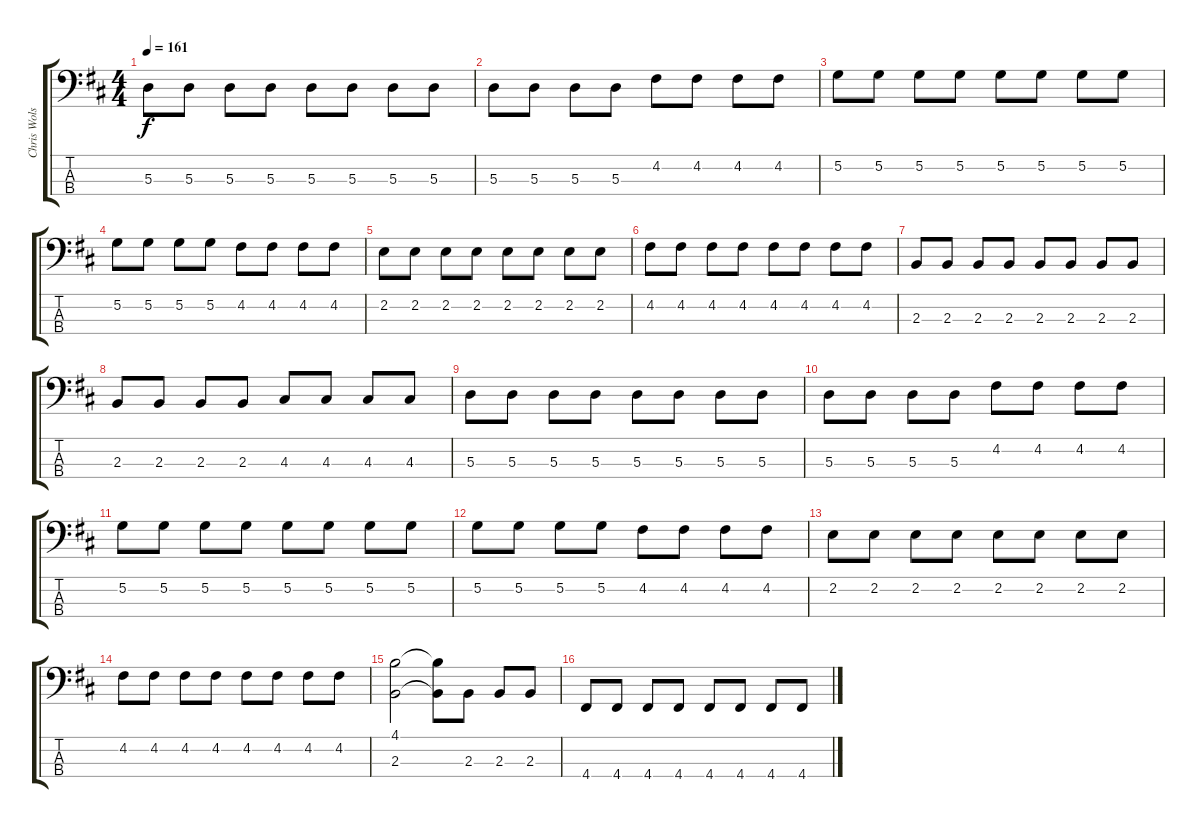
\track ("Chris Wolstenholme" "Chris Wols") {instrument electricbassfinger}
\staff {score tabs}
\tuning (G2 D2 A1 D1) {hide}
\ts (4 4)
\tempo 161
\clef f4
\ks d
5.3.8{dy f} 5.3.8 5.3.8 5.3.8 5.3.8 5.3.8 5.3.8 5.3.8 |
5.3.8 5.3.8 5.3.8 5.3.8 4.2.8 4.2.8 4.2.8 4.2.8 |
5.2.8 5.2.8 5.2.8 5.2.8 5.2.8 5.2.8 5.2.8 5.2.8 |
5.2.8 5.2.8 5.2.8 5.2.8 4.2.8 4.2.8 4.2.8 4.2.8 |
2.2.8 2.2.8 2.2.8 2.2.8 2.2.8 2.2.8 2.2.8 2.2.8 |
4.2.8 4.2.8 4.2.8 4.2.8 4.2.8 4.2.8 4.2.8 4.2.8 |
2.3.8 2.3.8 2.3.8 2.3.8 2.3.8 2.3.8 2.3.8 2.3.8 |
2.3.8 2.3.8 2.3.8 2.3.8 4.3.8 4.3.8 4.3.8 4.3.8 |
5.3.8 5.3.8 5.3.8 5.3.8 5.3.8 5.3.8 5.3.8 5.3.8 |
5.3.8 5.3.8 5.3.8 5.3.8 4.2.8 4.2.8 4.2.8 4.2.8 |
5.2.8 5.2.8 5.2.8 5.2.8 5.2.8 5.2.8 5.2.8 5.2.8 |
5.2.8 5.2.8 5.2.8 5.2.8 4.2.8 4.2.8 4.2.8 4.2.8 |
2.2.8 2.2.8 2.2.8 2.2.8 2.2.8 2.2.8 2.2.8 2.2.8 |
4.2.8 4.2.8 4.2.8 4.2.8 4.2.8 4.2.8 4.2.8 4.2.8 |
(4.1 2.3).2 (4.1{t} 2.3{t}).8 2.3.8 2.3.8 2.3.8 |
4.4.8 4.4.8 4.4.8 4.4.8 4.4.8 4.4.8 4.4.8 4.4.8
